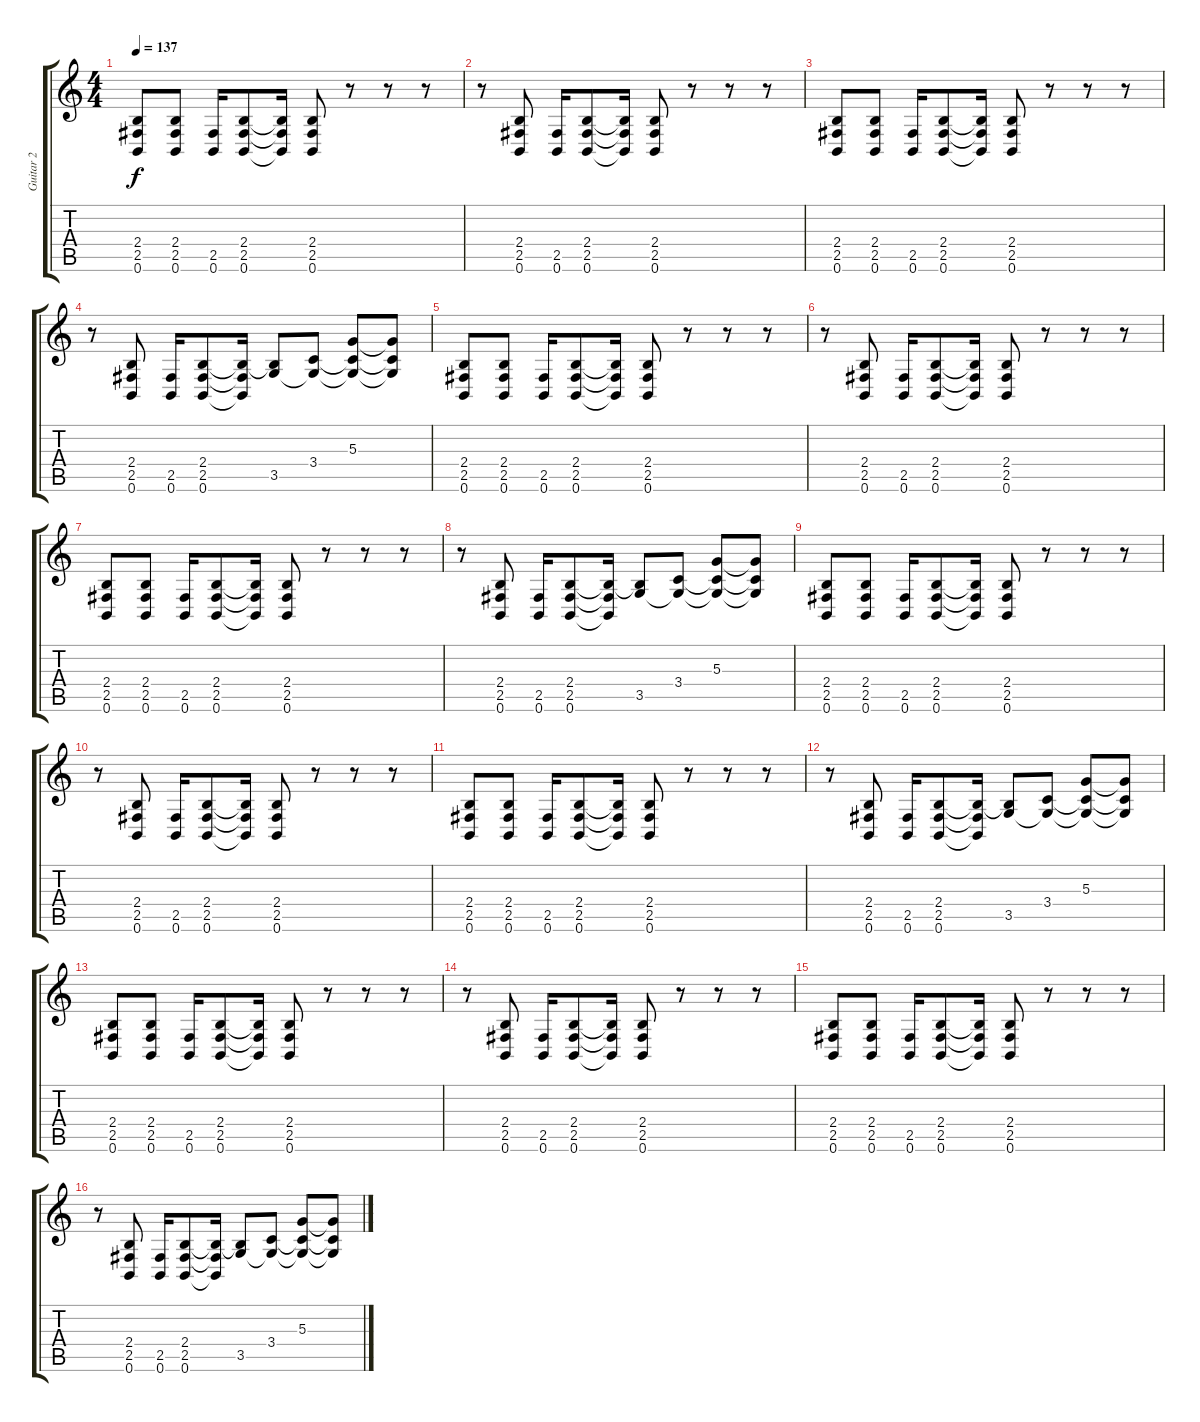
\track ("Guitar 2" "Guitar 2") {instrument distortionguitar}
\staff {score tabs}
\tuning (B3 G3 D3 A2 E2 B1) {hide}
\ts (4 4)
\tempo 137
\clef g2
\ks c
(2.4 2.5 0.6).8{dy f} (2.4 2.5 0.6).8 (2.5 0.6).16 (2.4 2.5 0.6).8 (2.4{t} 2.5{t} 0.6{t}).16 (2.4 2.5 0.6).8 r.8 r.8 r.8 |
r.8 (2.4 2.5 0.6).8 (2.5 0.6).16 (2.4 2.5 0.6).8 (2.4{t} 2.5{t} 0.6{t}).16 (2.4 2.5 0.6).8 r.8 r.8 r.8 |
(2.4 2.5 0.6).8 (2.4 2.5 0.6).8 (2.5 0.6).16 (2.4 2.5 0.6).8 (2.4{t} 2.5{t} 0.6{t}).16 (2.4 2.5 0.6).8 r.8 r.8 r.8 |
r.8 (2.4 2.5 0.6).8 (2.5 0.6).16 (2.4 2.5 0.6).8 (2.4{t} 2.5{t} 0.6{t}).16 (2.4{t} 3.5).8 (3.4 3.5{t}).8 (5.3 3.4{t} 3.5{t}).8 (5.3{t} 3.4{t} 3.5{t}).8 |
(2.4 2.5 0.6).8 (2.4 2.5 0.6).8 (2.5 0.6).16 (2.4 2.5 0.6).8 (2.4{t} 2.5{t} 0.6{t}).16 (2.4 2.5 0.6).8 r.8 r.8 r.8 |
r.8 (2.4 2.5 0.6).8 (2.5 0.6).16 (2.4 2.5 0.6).8 (2.4{t} 2.5{t} 0.6{t}).16 (2.4 2.5 0.6).8 r.8 r.8 r.8 |
(2.4 2.5 0.6).8 (2.4 2.5 0.6).8 (2.5 0.6).16 (2.4 2.5 0.6).8 (2.4{t} 2.5{t} 0.6{t}).16 (2.4 2.5 0.6).8 r.8 r.8 r.8 |
r.8 (2.4 2.5 0.6).8 (2.5 0.6).16 (2.4 2.5 0.6).8 (2.4{t} 2.5{t} 0.6{t}).16 (2.4{t} 3.5).8 (3.4 3.5{t}).8 (5.3 3.4{t} 3.5{t}).8 (5.3{t} 3.4{t} 3.5{t}).8 |
(2.4 2.5 0.6).8 (2.4 2.5 0.6).8 (2.5 0.6).16 (2.4 2.5 0.6).8 (2.4{t} 2.5{t} 0.6{t}).16 (2.4 2.5 0.6).8 r.8 r.8 r.8 |
r.8 (2.4 2.5 0.6).8 (2.5 0.6).16 (2.4 2.5 0.6).8 (2.4{t} 2.5{t} 0.6{t}).16 (2.4 2.5 0.6).8 r.8 r.8 r.8 |
(2.4 2.5 0.6).8 (2.4 2.5 0.6).8 (2.5 0.6).16 (2.4 2.5 0.6).8 (2.4{t} 2.5{t} 0.6{t}).16 (2.4 2.5 0.6).8 r.8 r.8 r.8 |
r.8 (2.4 2.5 0.6).8 (2.5 0.6).16 (2.4 2.5 0.6).8 (2.4{t} 2.5{t} 0.6{t}).16 (2.4{t} 3.5).8 (3.4 3.5{t}).8 (5.3 3.4{t} 3.5{t}).8 (5.3{t} 3.4{t} 3.5{t}).8 |
(2.4 2.5 0.6).8 (2.4 2.5 0.6).8 (2.5 0.6).16 (2.4 2.5 0.6).8 (2.4{t} 2.5{t} 0.6{t}).16 (2.4 2.5 0.6).8 r.8 r.8 r.8 |
r.8 (2.4 2.5 0.6).8 (2.5 0.6).16 (2.4 2.5 0.6).8 (2.4{t} 2.5{t} 0.6{t}).16 (2.4 2.5 0.6).8 r.8 r.8 r.8 |
(2.4 2.5 0.6).8 (2.4 2.5 0.6).8 (2.5 0.6).16 (2.4 2.5 0.6).8 (2.4{t} 2.5{t} 0.6{t}).16 (2.4 2.5 0.6).8 r.8 r.8 r.8 |
r.8 (2.4 2.5 0.6).8 (2.5 0.6).16 (2.4 2.5 0.6).8 (2.4{t} 2.5{t} 0.6{t}).16 (2.4{t} 3.5).8 (3.4 3.5{t}).8 (5.3 3.4{t} 3.5{t}).8 (5.3{t} 3.4{t} 3.5{t}).8
